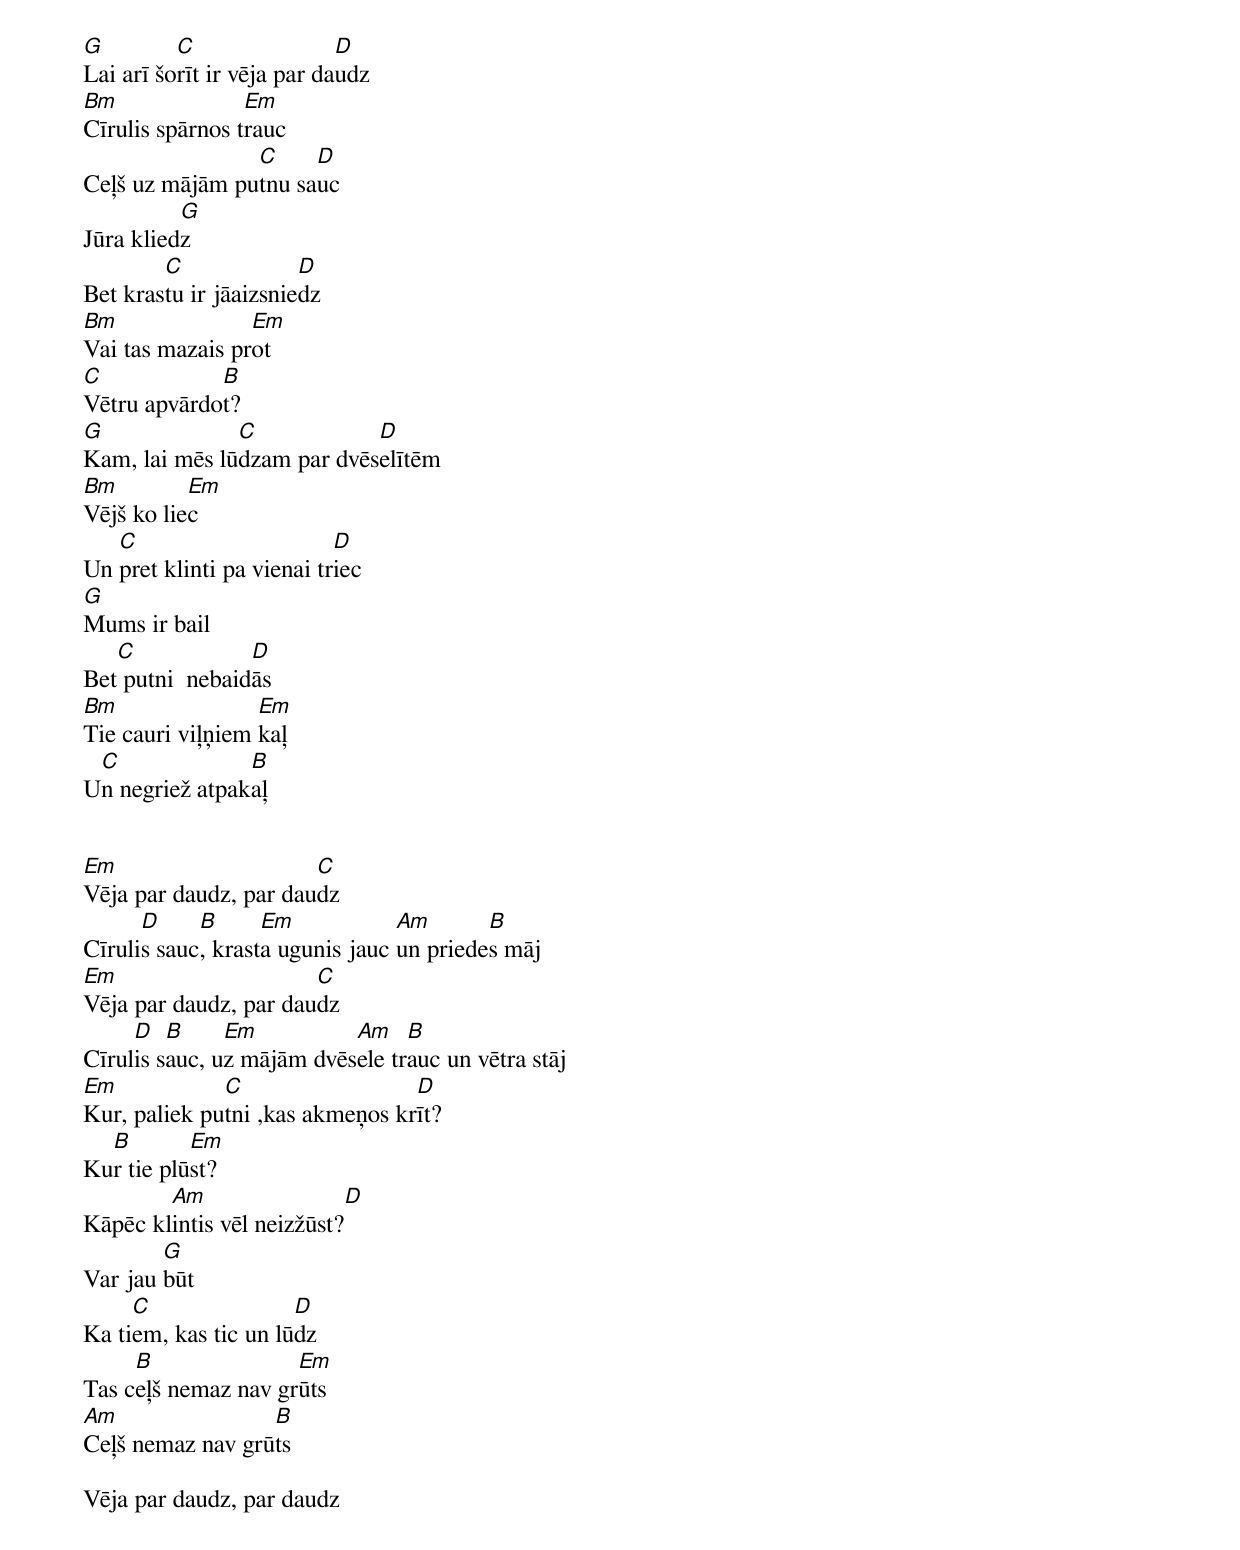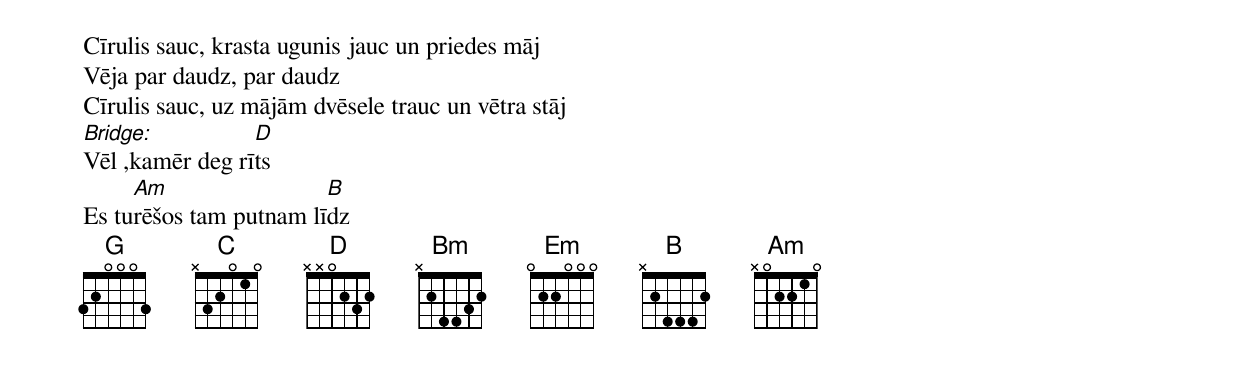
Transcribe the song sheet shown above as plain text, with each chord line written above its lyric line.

G         C                 D
Lai arī šorīt ir vēja par daudz
Bm               Em
Cīrulis spārnos trauc
                C     D
Ceļš uz mājām putnu sauc
          G
Jūra kliedz
        C              D
Bet krastu ir jāaizsniedz
Bm               Em
Vai tas mazais prot
C            B
Vētru apvārdot?
G              C            D
Kam, lai mēs lūdzam par dvēselītēm
Bm         Em
Vējš ko liec
   C                       D
Un pret klinti pa vienai triec
G
Mums ir bail
   C             D
Bet putni  nebaidās
Bm                Em
Tie cauri viļņiem kaļ
 C              B
Un negriež atpakaļ


Em                     C
Vēja par daudz, par daudz
      D     B      Em            Am       B
Cīrulis sauc, krasta ugunis jauc un priedes māj
Em                     C
Vēja par daudz, par daudz
     D   B     Em          Am    B
Cīrulis sauc, uz mājām dvēsele trauc un vētra stāj
Em            C                  D
Kur, paliek putni ,kas akmeņos krīt?
  B        Em
Kur tie plūst?
	Am                 D
Kāpēc klintis vēl neizžūst?
	G
Var jau būt
     C		      D
Ka tiem, kas tic un lūdz
     B               Em
Tas ceļš nemaz nav grūts
Am                B
Ceļš nemaz nav grūts

Vēja par daudz, par daudz
Cīrulis sauc, krasta ugunis jauc un priedes māj
Vēja par daudz, par daudz
Cīrulis sauc, uz mājām dvēsele trauc un vētra stāj
Bridge:          D
Vēl ,kamēr deg rīts
     Am                 B
Es turēšos tam putnam līdz
